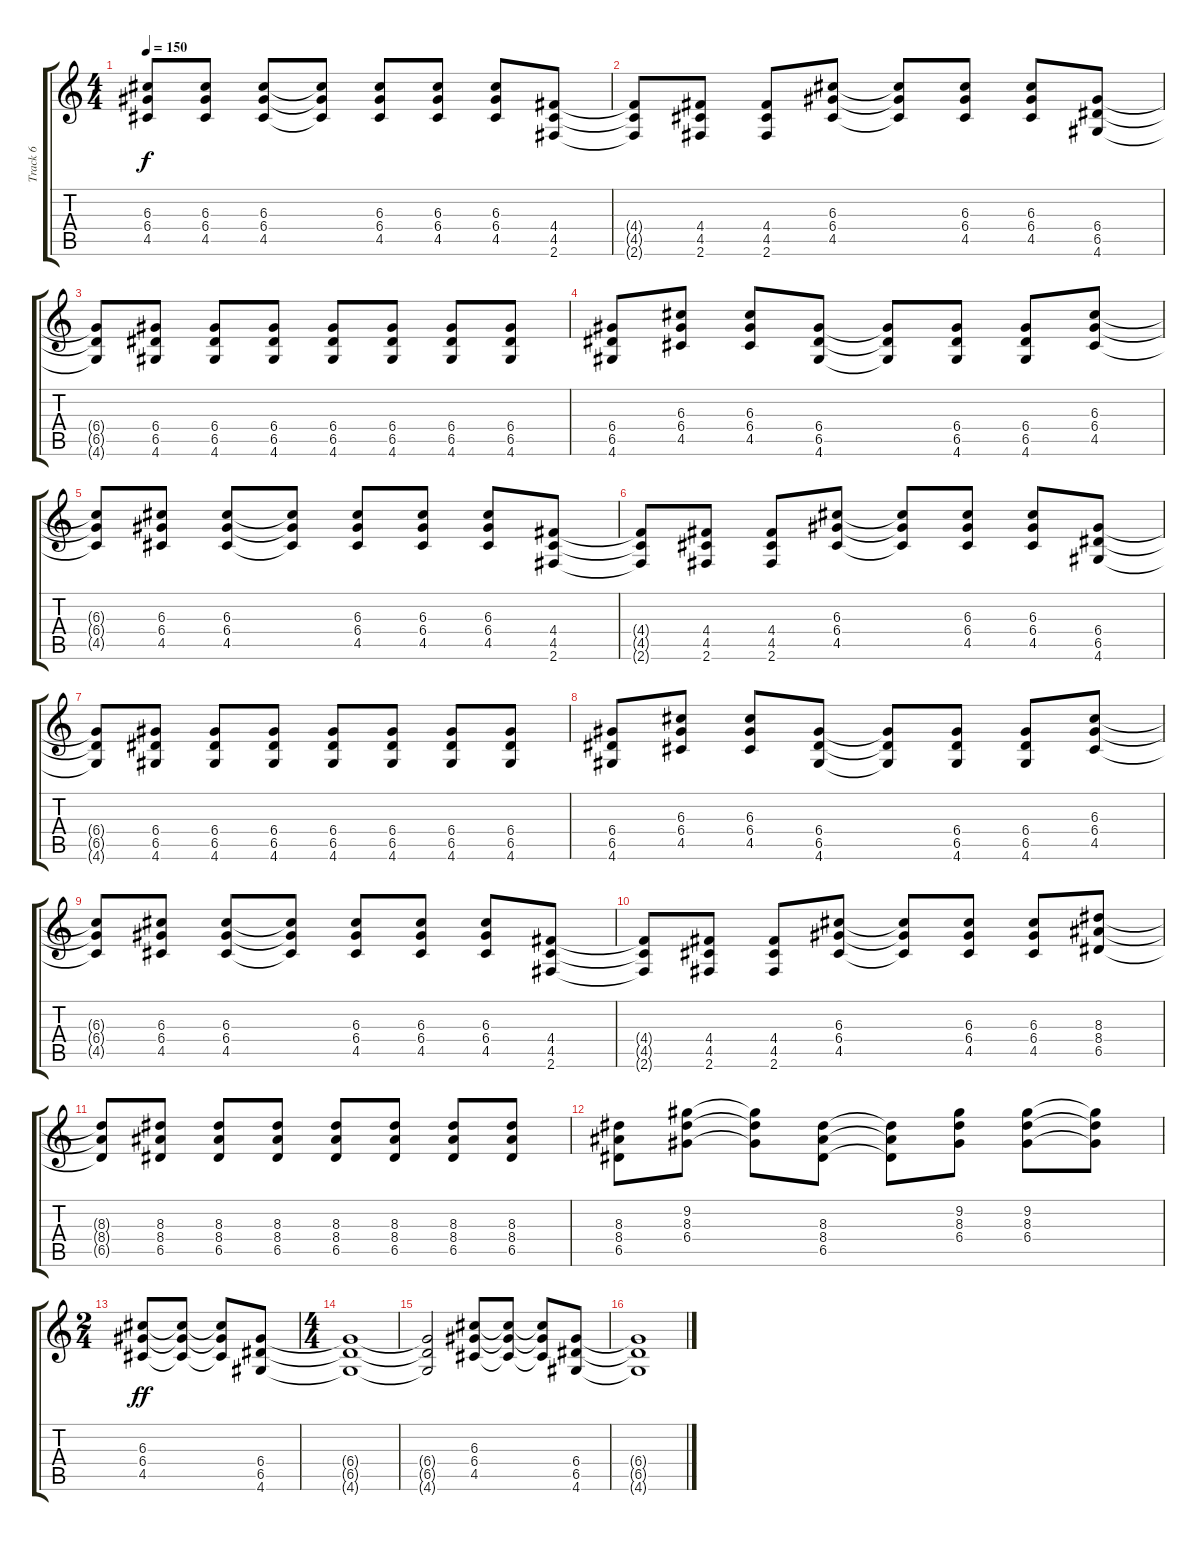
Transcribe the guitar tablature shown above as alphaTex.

\track ("Track 6" "Track 6") {instrument distortionguitar}
\staff {score tabs}
\tuning (E4 B3 G3 D3 A2 E2) {hide}
\ts (4 4)
\tempo 150
\clef g2
\ks c
(6.3{t} 6.4{t} 4.5{t}).8{dy f} (6.3 6.4 4.5).8 (6.3 6.4 4.5).8 (6.3{t} 6.4{t} 4.5{t}).8 (6.3 6.4 4.5).8 (6.3 6.4 4.5).8 (6.3 6.4 4.5).8 (4.4 4.5 2.6).8 |
(4.4{t} 4.5{t} 2.6{t}).8 (4.4 4.5 2.6).8 (4.4 4.5 2.6).8 (6.3 6.4 4.5).8 (6.3{t} 6.4{t} 4.5{t}).8 (6.3 6.4 4.5).8 (6.3 6.4 4.5).8 (6.4 6.5 4.6).8 |
(6.4{t} 6.5{t} 4.6{t}).8 (6.4 6.5 4.6).8 (6.4 6.5 4.6).8 (6.4 6.5 4.6).8 (6.4 6.5 4.6).8 (6.4 6.5 4.6).8 (6.4 6.5 4.6).8 (6.4 6.5 4.6).8 |
(6.4 6.5 4.6).8 (6.3 6.4 4.5).8 (6.3 6.4 4.5).8 (6.4 6.5 4.6).8 (6.4{t} 6.5{t} 4.6{t}).8 (6.4 6.5 4.6).8 (6.4 6.5 4.6).8 (6.3 6.4 4.5).8 |
(6.3{t} 6.4{t} 4.5{t}).8 (6.3 6.4 4.5).8 (6.3 6.4 4.5).8 (6.3{t} 6.4{t} 4.5{t}).8 (6.3 6.4 4.5).8 (6.3 6.4 4.5).8 (6.3 6.4 4.5).8 (4.4 4.5 2.6).8 |
(4.4{t} 4.5{t} 2.6{t}).8 (4.4 4.5 2.6).8 (4.4 4.5 2.6).8 (6.3 6.4 4.5).8 (6.3{t} 6.4{t} 4.5{t}).8 (6.3 6.4 4.5).8 (6.3 6.4 4.5).8 (6.4 6.5 4.6).8 |
(6.4{t} 6.5{t} 4.6{t}).8 (6.4 6.5 4.6).8 (6.4 6.5 4.6).8 (6.4 6.5 4.6).8 (6.4 6.5 4.6).8 (6.4 6.5 4.6).8 (6.4 6.5 4.6).8 (6.4 6.5 4.6).8 |
(6.4 6.5 4.6).8 (6.3 6.4 4.5).8 (6.3 6.4 4.5).8 (6.4 6.5 4.6).8 (6.4{t} 6.5{t} 4.6{t}).8 (6.4 6.5 4.6).8 (6.4 6.5 4.6).8 (6.3 6.4 4.5).8 |
(6.3{t} 6.4{t} 4.5{t}).8 (6.3 6.4 4.5).8 (6.3 6.4 4.5).8 (6.3{t} 6.4{t} 4.5{t}).8 (6.3 6.4 4.5).8 (6.3 6.4 4.5).8 (6.3 6.4 4.5).8 (4.4 4.5 2.6).8 |
(4.4{t} 4.5{t} 2.6{t}).8 (4.4 4.5 2.6).8 (4.4 4.5 2.6).8 (6.3 6.4 4.5).8 (6.3{t} 6.4{t} 4.5{t}).8 (6.3 6.4 4.5).8 (6.3 6.4 4.5).8 (8.3 8.4 6.5).8 |
(8.3{t} 8.4{t} 6.5{t}).8 (8.3 8.4 6.5).8 (8.3 8.4 6.5).8 (8.3 8.4 6.5).8 (8.3 8.4 6.5).8 (8.3 8.4 6.5).8 (8.3 8.4 6.5).8 (8.3 8.4 6.5).8 |
(8.3 8.4 6.5).8 (9.2 8.3 6.4).8 (9.2{t} 8.3{t} 6.4{t}).8 (8.3 8.4 6.5).8 (8.3{t} 8.4{t} 6.5{t}).8 (9.2 8.3 6.4).8 (9.2 8.3 6.4).8 (9.2{t} 8.3{t} 6.4{t}).8 |
\ts (2 4)
(6.3 6.4 4.5).8{dy ff} (6.3{t} 6.4{t} 4.5{t}).8 (6.3{t} 6.4{t} 4.5{t}).8 (6.4 6.5 4.6).8 |
\ts (4 4)
(6.4{t} 6.5{t} 4.6{t}).1 |
(6.4{t} 6.5{t} 4.6{t}).2 (6.3 6.4 4.5).8 (6.3{t} 6.4{t} 4.5{t}).8 (6.3{t} 6.4{t} 4.5{t}).8 (6.4 6.5 4.6).8 |
(6.4{t} 6.5{t} 4.6{t}).1
